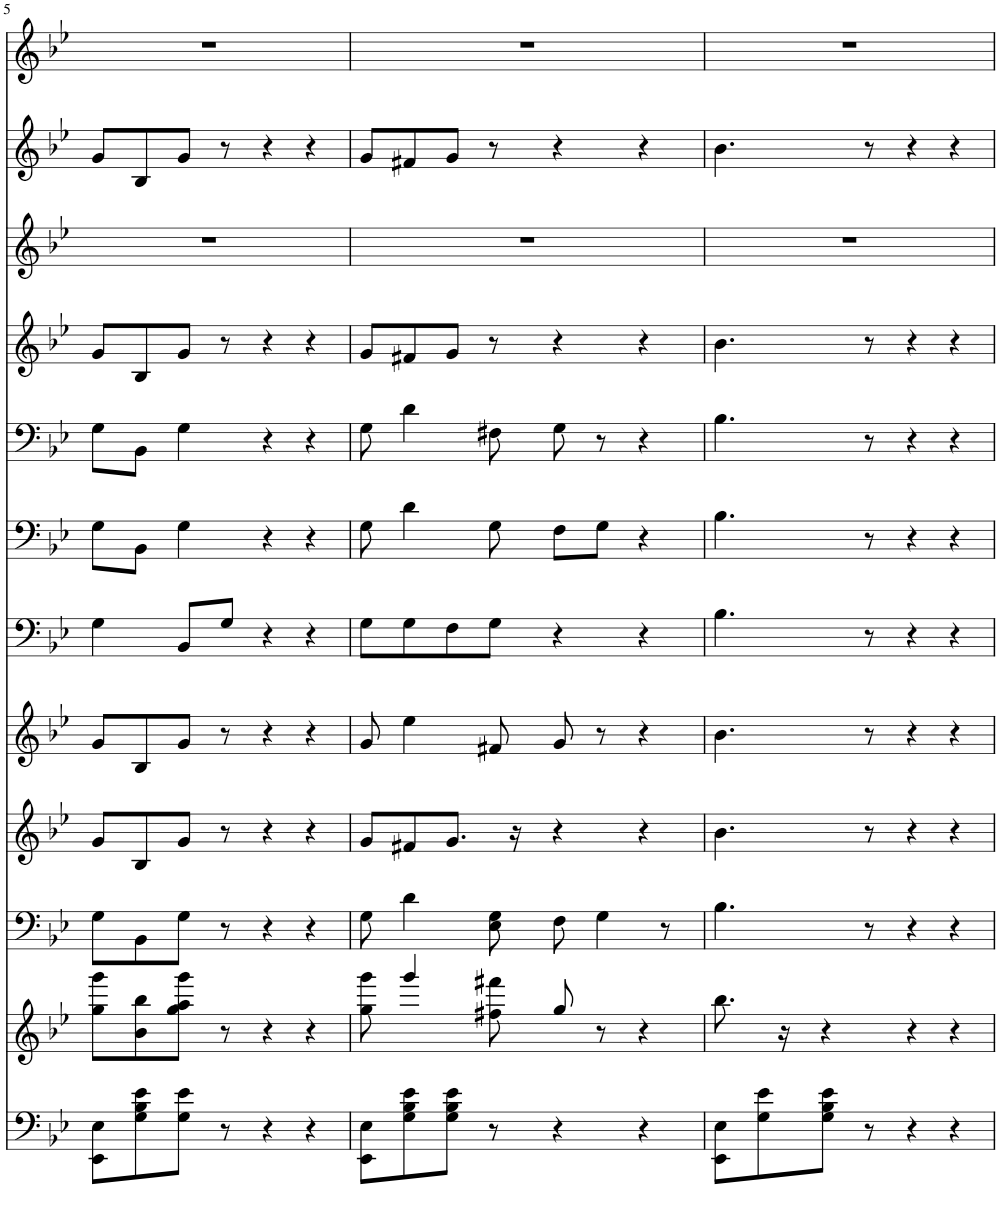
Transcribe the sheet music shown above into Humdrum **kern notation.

**kern	**kern	**kern	**kern	**kern	**kern	**kern	**kern	**kern	**kern	**kern	**kern
*part12	*part11	*part10	*part9	*part8	*part7	*part6	*part5	*part4	*part3	*part2	*part1
*staff12	*staff11	*staff10	*staff9	*staff8	*staff7	*staff6	*staff5	*staff4	*staff3	*staff2	*staff1
*I"Piano	*I"Piano	*I"Piano	*I"Piano	*I"Piano	*I"Piano	*I"Piano	*I"Piano	*I"Piano	*I"Piano	*I"Piano	*I"Piano
*I'Pno	*I'Pno	*I'Pno	*I'Pno	*I'Pno	*I'Pno	*I'Pno	*I'Pno	*I'Pno	*I'Pno	*I'Pno	*I'Pno
!!LO:PB:g=z
*clefF4	*clefG2	*clefF4	*clefG2	*clefG2	*clefF4	*clefF4	*clefF4	*clefG2	*clefG2	*clefG2	*clefG2
*k[b-e-]	*k[b-e-]	*k[b-e-]	*k[b-e-]	*k[b-e-]	*k[b-e-]	*k[b-e-]	*k[b-e-]	*k[b-e-]	*k[b-e-]	*k[b-e-]	*k[b-e-]
=5	=5	=5	=5	=5	=5	=5	=5	=5	=5	=5	=5
8EE-\ 8E-\L	8gg\ 8ggg\L	8G\L	8g/L	8g/L	4G\	8G\L	8G\L	8g/L	1r	8g/L	1r
8G\ 8B-\ 8e-\	8b-\ 8bb-\	8BB-\	8B-/	8B-/	.	8BB-\J	8BB-\J	8B-/	.	8B-/	.
8G\ 8e-\J	8gg\ 8aa\ 8ggg\J	8G\J	8g/J	8g/J	8BB-/L	4G\	4G\	8g/J	.	8g/J	.
8r	8r	8r	8r	8r	8G/J	.	.	8r	.	8r	.
4r	4r	4r	4r	4r	4r	4r	4r	4r	.	4r	.
4r	4r	4r	4r	4r	4r	4r	4r	4r	.	4r	.
=6	=6	=6	=6	=6	=6	=6	=6	=6	=6	=6	=6
*	*^	*	*	*^	*	*	*	*	*	*	*
8EE-\ 8E-\L	8ryy	8gg\ 8ggg\	8G\	8g/L	8g/	8ryy	8G\L	8G\	8G\	8g/L	1r	8g/L	1r
8G\ 8B-\ 8e-\	4ggg/	4ryy	4d\	8f#X/	4ryy	4ee-\	8G\	4d\	4d\	8f#X/	.	8f#X/	.
8G\ 8B-\ 8e-\J	.	.	.	8.g/J	.	.	8F\	.	.	8g/J	.	8g/J	.
8r	8ryy	8ff#X\ 8fff#X\	8E-\ 8G\	.	8f#X/	2ryy	8G\J	8G\	8F#X\	8r	.	8r	.
.	.	.	.	16r	.	.	.	.	.	.	.	.	.
4r	8gg/	2ryy	8F\	4r	8g/	.	4r	8F\L	8G\	4r	.	4r	.
.	8r	.	4G\	.	8r	.	.	8G\J	8r	.	.	.	.
4r	4r	.	.	4r	4r	.	4r	4r	4r	4r	.	4r	.
.	.	.	8r	.	.	8ryy	.	.	.	.	.	.	.
*	*v	*v	*	*	*v	*v	*	*	*	*	*	*	*
=7	=7	=7	=7	=7	=7	=7	=7	=7	=7	=7	=7
8EE-\ 8E-\L	8.bb-\	4.B-\	4.b-\	4.b-\	4.B-\	4.B-\	4.B-\	4.b-\	1r	4.b-\	1r
8G\ 8e-\	.	.	.	.	.	.	.	.	.	.	.
.	16r	.	.	.	.	.	.	.	.	.	.
8G\ 8B-\ 8e-\J	4r	.	.	.	.	.	.	.	.	.	.
8r	.	8r	8r	8r	8r	8r	8r	8r	.	8r	.
4r	4r	4r	4r	4r	4r	4r	4r	4r	.	4r	.
4r	4r	4r	4r	4r	4r	4r	4r	4r	.	4r	.
=	=	=	=	=	=	=	=	=	=	=	=
*-	*-	*-	*-	*-	*-	*-	*-	*-	*-	*-	*-
